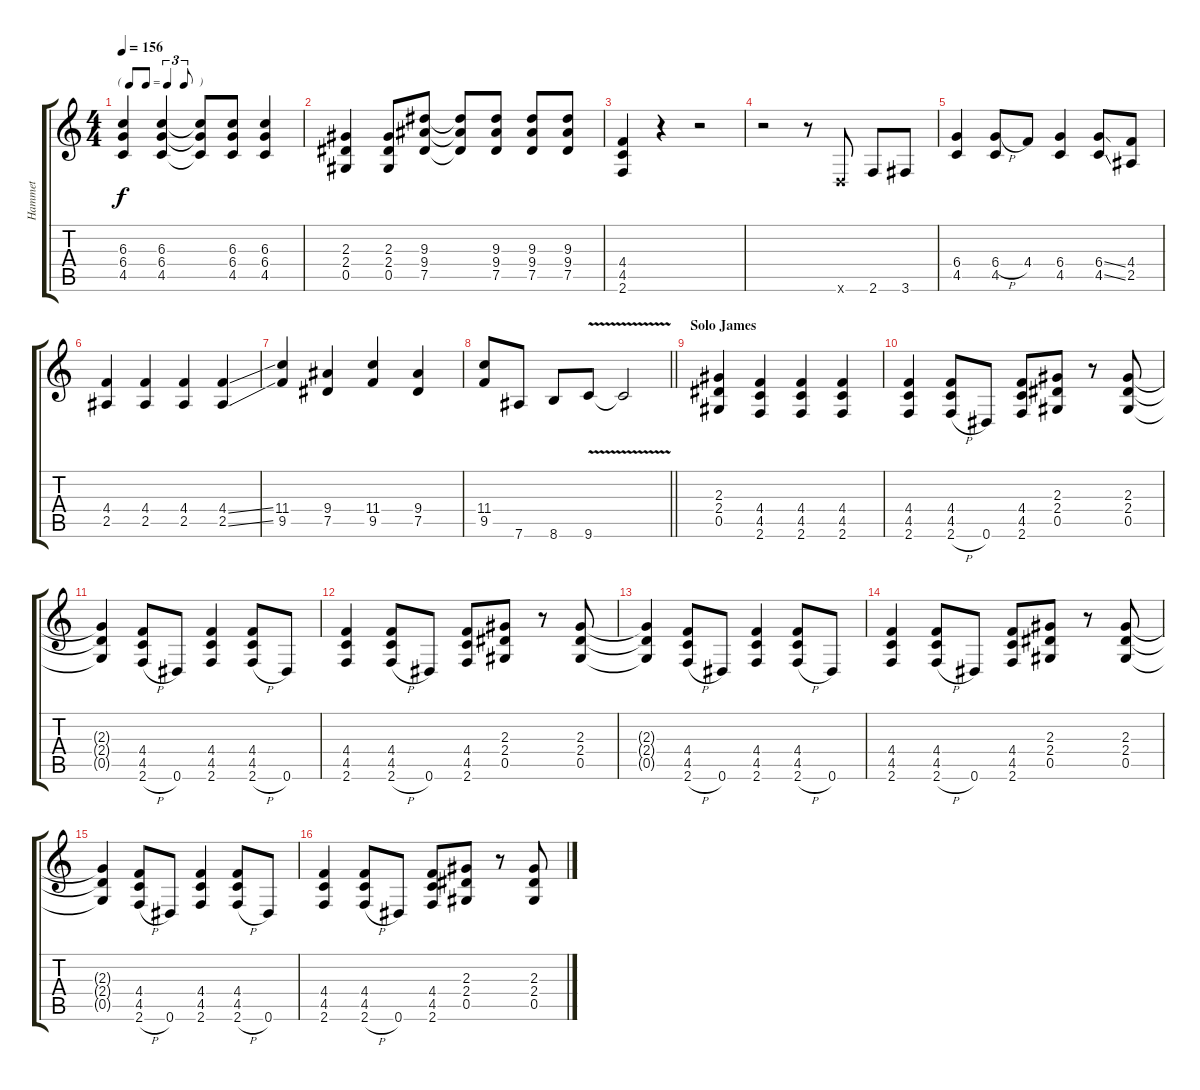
\track ("Hammet" "Hammet") {instrument distortionguitar}
\staff {score tabs}
\tuning (Eb4 Bb3 Gb3 Db3 Ab2 Eb2) {hide}
\ts (4 4)
\tf triplet8th
\tempo 156
\clef g2
\ks c
(6.3 6.4 4.5).4{dy f} (6.3 6.4 4.5).4 (6.3{t} 6.4{t} 4.5{t}).8 (6.3 6.4 4.5).8 (6.3 6.4 4.5).4 |
(2.3 2.4 0.5).4 (2.3 2.4 0.5).8 (9.3 9.4 7.5).8 (9.3{t} 9.4{t} 7.5{t}).8 (9.3 9.4 7.5).8 (9.3 9.4 7.5).8 (9.3 9.4 7.5).8 |
(4.4 4.5 2.6).4 r.4 r.2 |
r.2 r.8 -1.6{x}.8 2.6.8 3.6.8 |
(6.4 4.5).4 (6.4{h} 4.5).8 4.4.8 (6.4 4.5).4 (6.4{ss} 4.5{ss}).8 (4.4 2.5).8 |
(4.4 2.5).4 (4.4 2.5).4 (4.4 2.5).4 (4.4{ss} 2.5{ss}).4 |
(11.4 9.5).4 (9.4 7.5).4 (11.4 9.5).4 (9.4 7.5).4 |
\barLineRight lightlight
(11.4 9.5).8 7.6.8 8.6.8 9.6{v}.8 9.6{t}.2 |
\section ("" "Solo James")
(2.3 2.4 0.5).4 (4.4 4.5 2.6).4 (4.4 4.5 2.6).4 (4.4 4.5 2.6).4 |
(4.4 4.5 2.6).4 (4.4 4.5 2.6{h}).8 0.6.8 (4.4 4.5 2.6).8 (2.3 2.4 0.5).8 r.8 (2.3 2.4 0.5).8 |
(2.3{t} 2.4{t} 0.5{t}).4 (4.4 4.5 2.6{h}).8 0.6.8 (4.4 4.5 2.6).4 (4.4 4.5 2.6{h}).8 0.6.8 |
(4.4 4.5 2.6).4 (4.4 4.5 2.6{h}).8 0.6.8 (4.4 4.5 2.6).8 (2.3 2.4 0.5).8 r.8 (2.3 2.4 0.5).8 |
(2.3{t} 2.4{t} 0.5{t}).4 (4.4 4.5 2.6{h}).8 0.6.8 (4.4 4.5 2.6).4 (4.4 4.5 2.6{h}).8 0.6.8 |
(4.4 4.5 2.6).4 (4.4 4.5 2.6{h}).8 0.6.8 (4.4 4.5 2.6).8 (2.3 2.4 0.5).8 r.8 (2.3 2.4 0.5).8 |
(2.3{t} 2.4{t} 0.5{t}).4 (4.4 4.5 2.6{h}).8 0.6.8 (4.4 4.5 2.6).4 (4.4 4.5 2.6{h}).8 0.6.8 |
(4.4 4.5 2.6).4 (4.4 4.5 2.6{h}).8 0.6.8 (4.4 4.5 2.6).8 (2.3 2.4 0.5).8 r.8 (2.3 2.4 0.5).8
